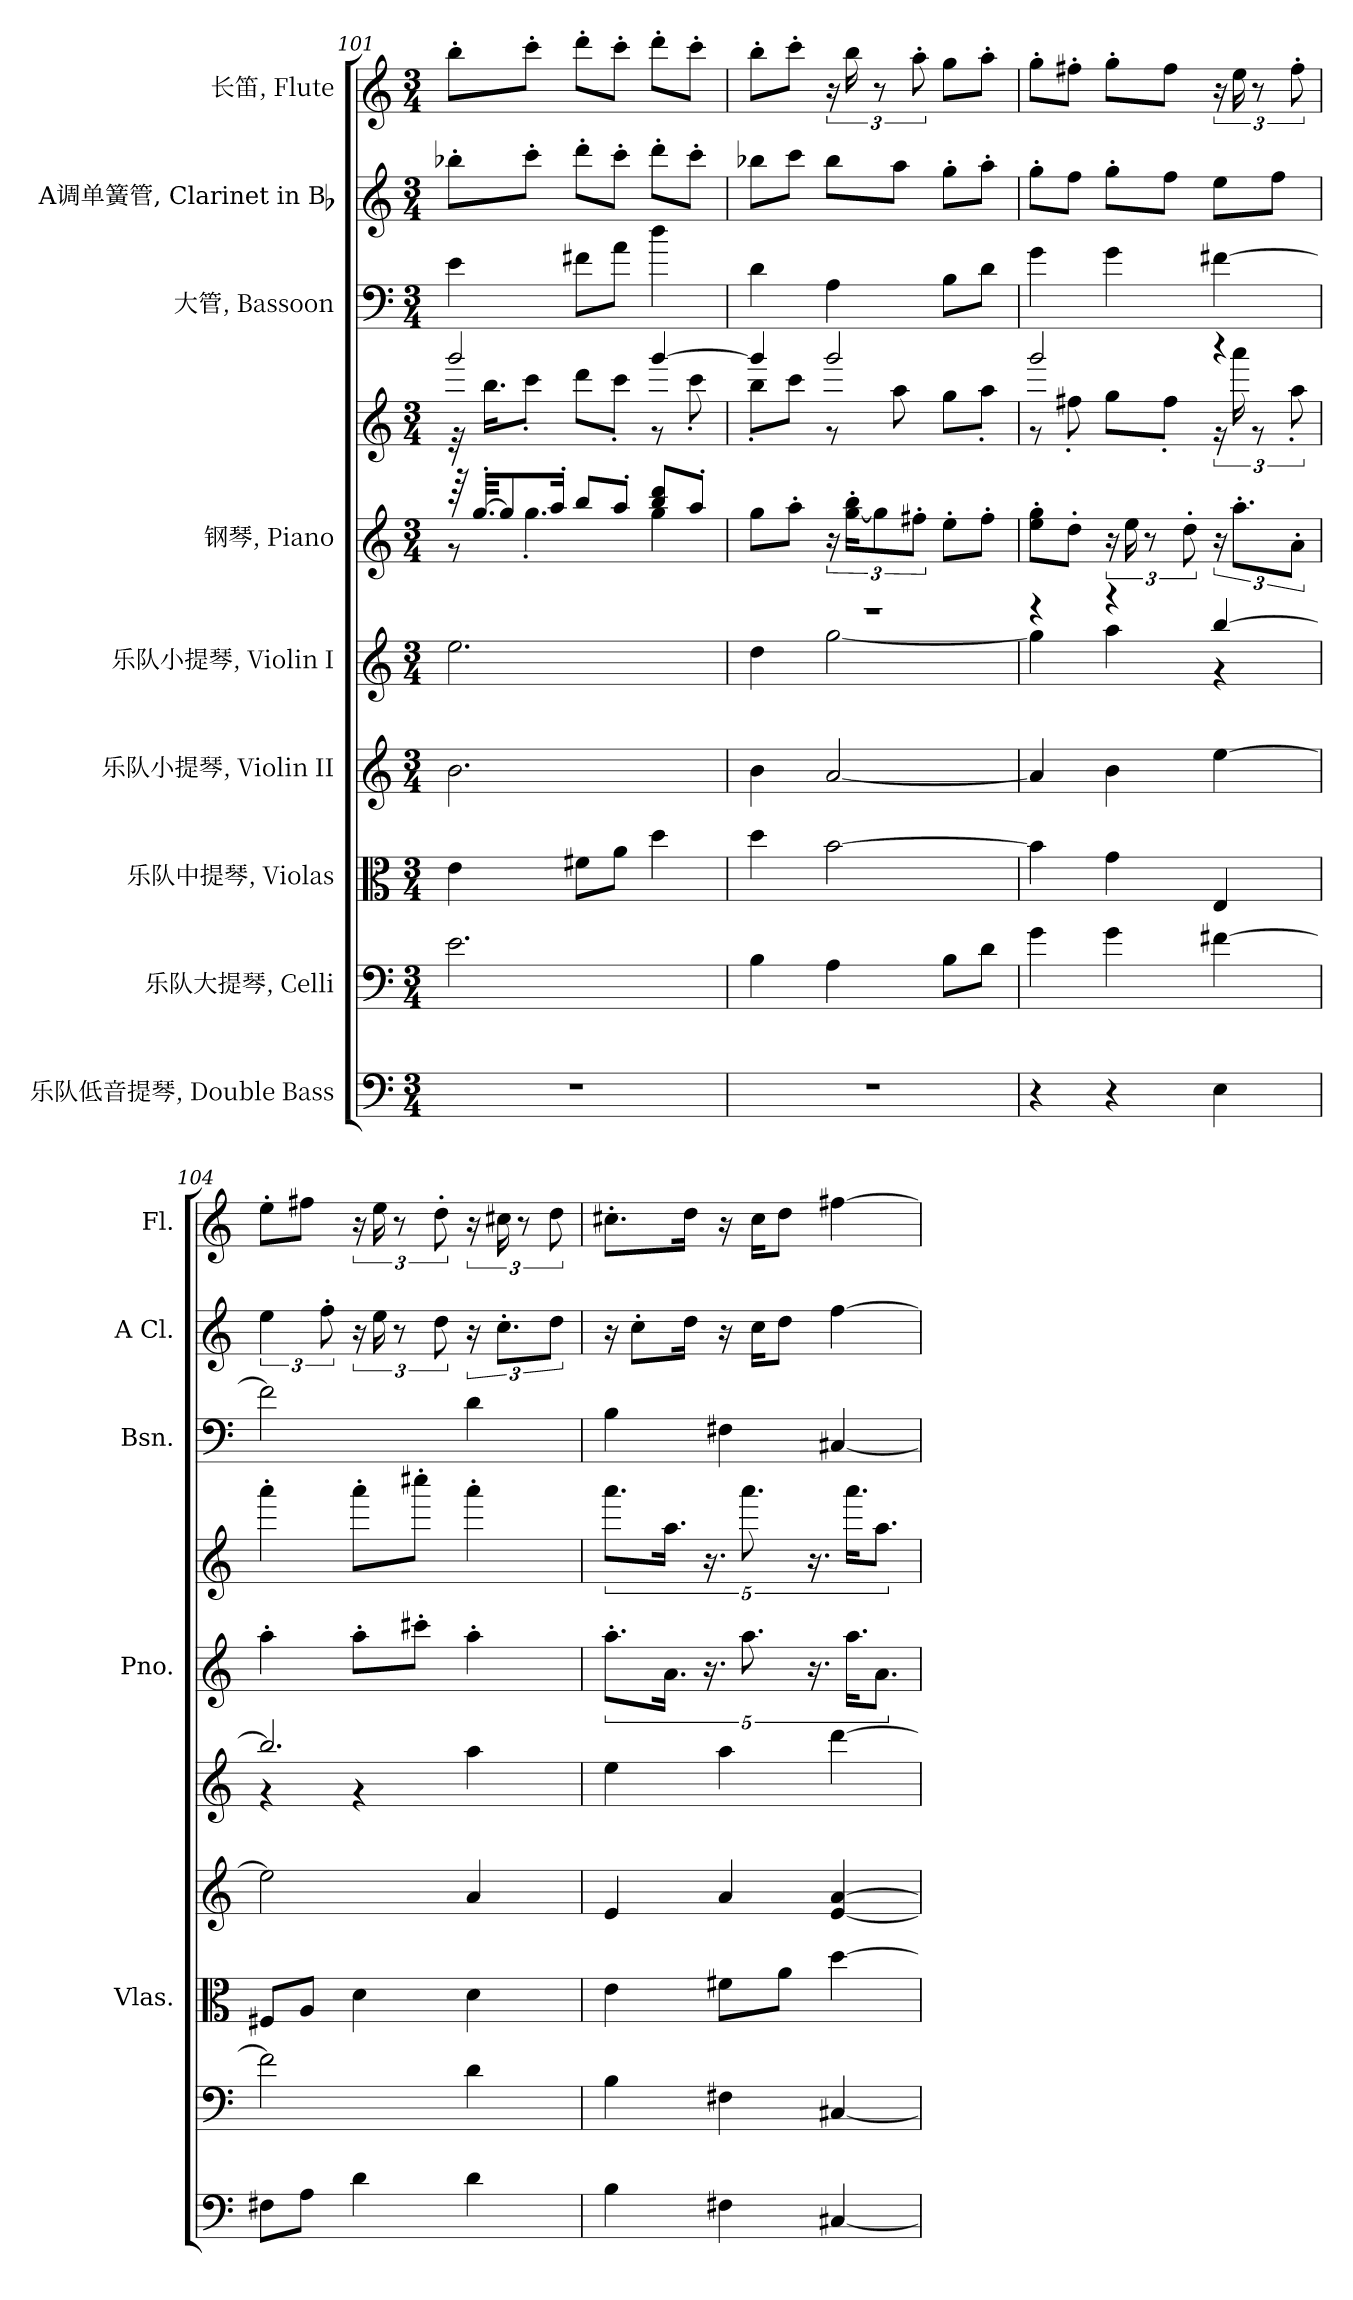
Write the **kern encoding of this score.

**kern	**kern	**kern	**kern	**kern	**kern	**kern	**kern	**kern	**kern
*part9	*part8	*part7	*part6	*part5	*part4	*part4	*part3	*part2	*part1
*staff10	*staff9	*staff8	*staff7	*staff6	*staff5	*staff4	*staff3	*staff2	*staff1
*I"乐队低音提琴, Double Bass	*I"乐队大提琴, Celli	*I"乐队中提琴, Violas	*I"乐队小提琴, Violin II	*I"乐队小提琴, Violin I	*I"钢琴, Piano	*	*I"大管, Bassoon	*I"A调单簧管, Clarinet in Bb	*I"长笛, Flute
*	*	*I'Vlas.	*	*	*I'Pno.	*	*I'Bsn.	*I'A Cl.	*I'Fl.
*clefF4	*clefF4	*clefC3	*clefG2	*clefG2	*clefG2	*clefG2	*clefF4	*clefG2	*clefG2
*ITrd7c12	*	*	*	*	*	*	*	*ITrd2c3	*
*k[]	*k[]	*k[]	*k[]	*k[]	*k[]	*k[]	*k[]	*k[f#c#g#]	*k[]
*M3/4	*M3/4	*M3/4	*M3/4	*M3/4	*M3/4	*M3/4	*M3/4	*M3/4	*M3/4
=101	=101	=101	=101	=101	=101	=101	=101	=101	=101
*	*	*	*	*	*^	*^	*	*	*
2.r	2.e\	4e\	2.b\	2.ee\	64r	8r	2ggg/	32r	4e\	8ggn'\L	8bb'\L
.	.	.	.	.	[32.gg'/KKL	.	.	.	.	.	.
.	.	.	.	.	.	.	.	16.bb\KL	.	.	.
.	.	.	.	.	8gg/]	.	.	.	.	.	.
.	.	.	.	.	.	4.gg'\	.	8ccc'\J	.	8aa'\J	8ccc'\J
.	.	.	.	.	16aa'/Jk	.	.	.	.	.	.
.	.	8f#X\L	.	.	8bb/L	.	.	8ddd\L	8f#X\L	8bb'\L	8ddd'\L
.	.	8a\J	.	.	8aa'/J	.	.	8ccc'\J	8a\J	8aa'\J	8ccc'\J
.	.	4dd\	.	.	8bb/ 8ddd/L	4gg\	[4ggg/	8r	4dd\	8bb'\L	8ddd'\L
.	.	.	.	.	8aa'/J	.	.	8ccc'\	.	8aa'\J	8ccc'\J
*	*	*	*	*	*v	*v	*	*	*	*	*
!!LO:PB:g=z
=102	=102	=102	=102	=102	=102	=102	=102	=102	=102	=102
*	*	*	*	*^	*	*	*	*	*	*
2.r	4B\	4dd\	4b\	2.r	4dd\	8gg\L	4ggg/]	8bb'\L	4d\	8ggn\L	8bb'\L
.	.	.	.	.	.	8aa'\J	.	8ccc\J	.	8aa\J	8ccc'\J
.	4A\	[2b\	[2a/	.	[2gg\	24r	2ggg/	8r	4A\	8gg\L	24r
.	.	.	.	.	.	[24gg\' 24bb\'KL	.	.	.	.	24bb\
.	.	.	.	.	.	12gg\]	.	.	.	.	12r
.	.	.	.	.	.	.	.	8aa\	.	8ff#\J	.
.	.	.	.	.	.	12ff#X'\J	.	.	.	.	12aa'\
.	8B\L	.	.	.	.	8ee'\L	.	8gg\L	8B\L	8ee'\L	8gg\L
.	8d\J	.	.	.	.	8ff#'\J	.	8aa'\J	8d\J	8ff#'\J	8aa'\J
=103	=103	=103	=103	=103	=103	=103	=103	=103	=103	=103	=103
4r	4g\	4b\]	4a/]	4r	4gg\]	8ee\' 8gg\'L	2ggg/	8r	4g\	8ee'\L	8gg'\L
.	.	.	.	.	.	8dd'\J	.	8ff#X'\	.	8dd\J	8ff#X'\J
4r	4g\	4g\	4b\	4r	4aa\	24r	.	8gg\L	4g\	8ee'\L	8gg'\L
.	.	.	.	.	.	24ee\	.	.	.	.	.
.	.	.	.	.	.	12r	.	.	.	.	.
.	.	.	.	.	.	.	.	8ff#'\J	.	8dd\J	8ff#\J
.	.	.	.	.	.	12dd'\	.	.	.	.	.
4EE\	[4f#X\	4E/	[4ee\	[4bb/	4r	24r	4r	24r	[4f#X\	8cc#\L	24r
.	.	.	.	.	.	12.aa'\L	.	24aaa\	.	.	24ee\
.	.	.	.	.	.	.	.	12r	.	.	12r
.	.	.	.	.	.	.	.	.	.	8dd\J	.
.	.	.	.	.	.	12a'\J	.	12aa'\	.	.	12ff#'\
*	*	*	*	*	*	*	*v	*v	*	*	*
=104	=104	=104	=104	=104	=104	=104	=104	=104	=104	=104
8FF#X\L	2f#\]	8F#X/L	2ee\]	2.bb/]	4r	4aa'\	4aaa'\	2f#\]	6cc#\	8ee'\L
8AA\J	.	8A/J	.	.	.	.	.	.	.	8ff#X\J
.	.	.	.	.	.	.	.	.	12dd'\	.
4D\	.	4d\	.	.	4r	8aa'\L	8aaa'\L	.	24r	24r
.	.	.	.	.	.	.	.	.	24cc#\	24ee\
.	.	.	.	.	.	.	.	.	12r	12r
.	.	.	.	.	.	8ccc#X'\J	8cccc#X'\J	.	.	.
.	.	.	.	.	.	.	.	.	12b\	12dd'\
4D\	4d\	4d\	4a/	.	4aa\	4aa'\	4aaa'\	4d\	24r	24r
.	.	.	.	.	.	.	.	.	12.a'\L	24cc#X\
.	.	.	.	.	.	.	.	.	.	12r
.	.	.	.	.	.	.	.	.	12b\J	12dd\
*	*	*	*	*v	*v	*	*	*	*	*
!!LO:PB:g=z
=105	=105	=105	=105	=105	=105	=105	=105	=105	=105
4BB\	4B\	4e\	4e/	4ee\	10.aa'\L	10.aaa\L	4B\	16r	8.cc#X'\L
.	.	.	.	.	.	.	.	8a'\L	.
.	.	.	.	.	20.a\Jk	20.aa\Jk	.	.	.
.	.	.	.	.	.	.	.	16b\Jk	16dd\Jk
.	.	.	.	.	20.r	20.r	.	.	.
4FF#X\	4F#X\	8f#X\L	4a/	4aa\	.	.	4F#X\	16r	16r
.	.	.	.	.	10.aa\	10.aaa\	.	.	.
.	.	.	.	.	.	.	.	16a\KL	16cc#\KL
.	.	8a\J	.	.	.	.	.	8b\J	8dd\J
.	.	.	.	.	20.r	20.r	.	.	.
[4CC#X/	[4C#X/	[4dd\	[4e/ [4a/	[4ddd\	.	.	[4C#X/	[4dd\	[4ff#X\
.	.	.	.	.	20.aa\KL	20.aaa\KL	.	.	.
.	.	.	.	.	10.a\J	10.aa\J	.	.	.
=	=	=	=	=	=	=	=	=	=
*-	*-	*-	*-	*-	*-	*-	*-	*-	*-
